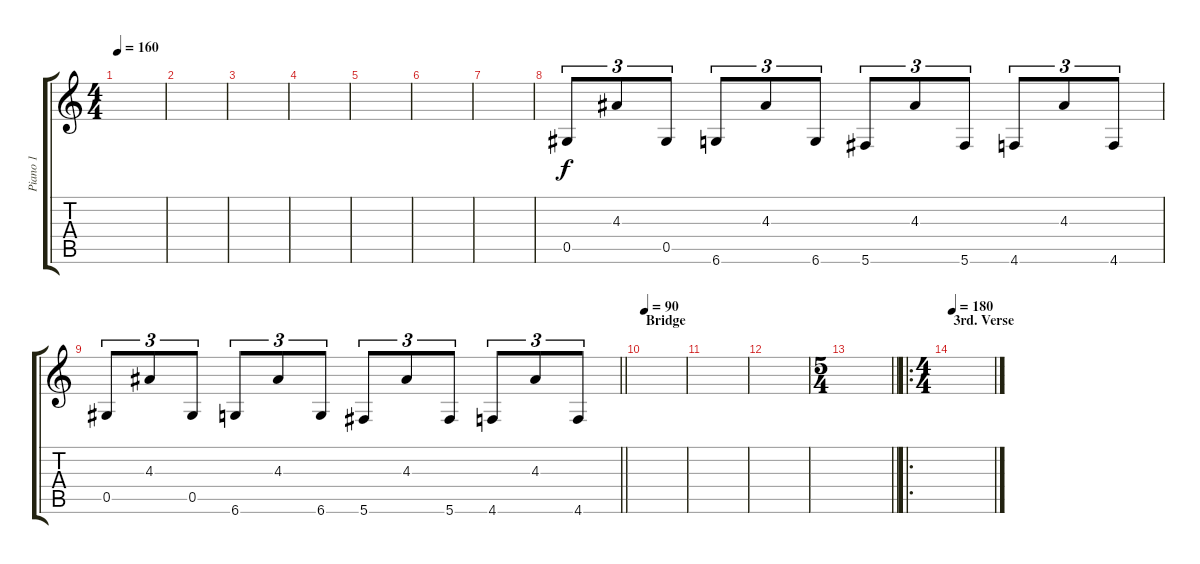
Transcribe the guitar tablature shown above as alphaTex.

\track ("Piano 1" "Piano 1") {instrument acousticgrandpiano}
\staff {score tabs}
\tuning (Eb5 Bb4 Gb4 Db4 Ab3 Db3) {hide}
\ts (4 4)
\tempo 160
\clef g2
\ks c
|
|
|
|
|
|
|
0.5.8{tu (3 2)} 4.3.8{tu (3 2)} 0.5.8{tu (3 2)} 6.6.8{tu (3 2)} 4.3.8{tu (3 2)} 6.6.8{tu (3 2)} 5.6.8{tu (3 2)} 4.3.8{tu (3 2)} 5.6.8{tu (3 2)} 4.6.8{tu (3 2)} 4.3.8{tu (3 2)} 4.6.8{tu (3 2)} |
\barLineRight lightlight
0.5.8{tu (3 2)} 4.3.8{tu (3 2)} 0.5.8{tu (3 2)} 6.6.8{tu (3 2)} 4.3.8{tu (3 2)} 6.6.8{tu (3 2)} 5.6.8{tu (3 2)} 4.3.8{tu (3 2)} 5.6.8{tu (3 2)} 4.6.8{tu (3 2)} 4.3.8{tu (3 2)} 4.6.8{tu (3 2)} |
\section ("" "Bridge")
\tempo 90
|
|
|
\ts (5 4)
\barLineRight lightlight
|
\ro
\ts (4 4)
\section ("" "3rd. Verse")
\tempo 180
